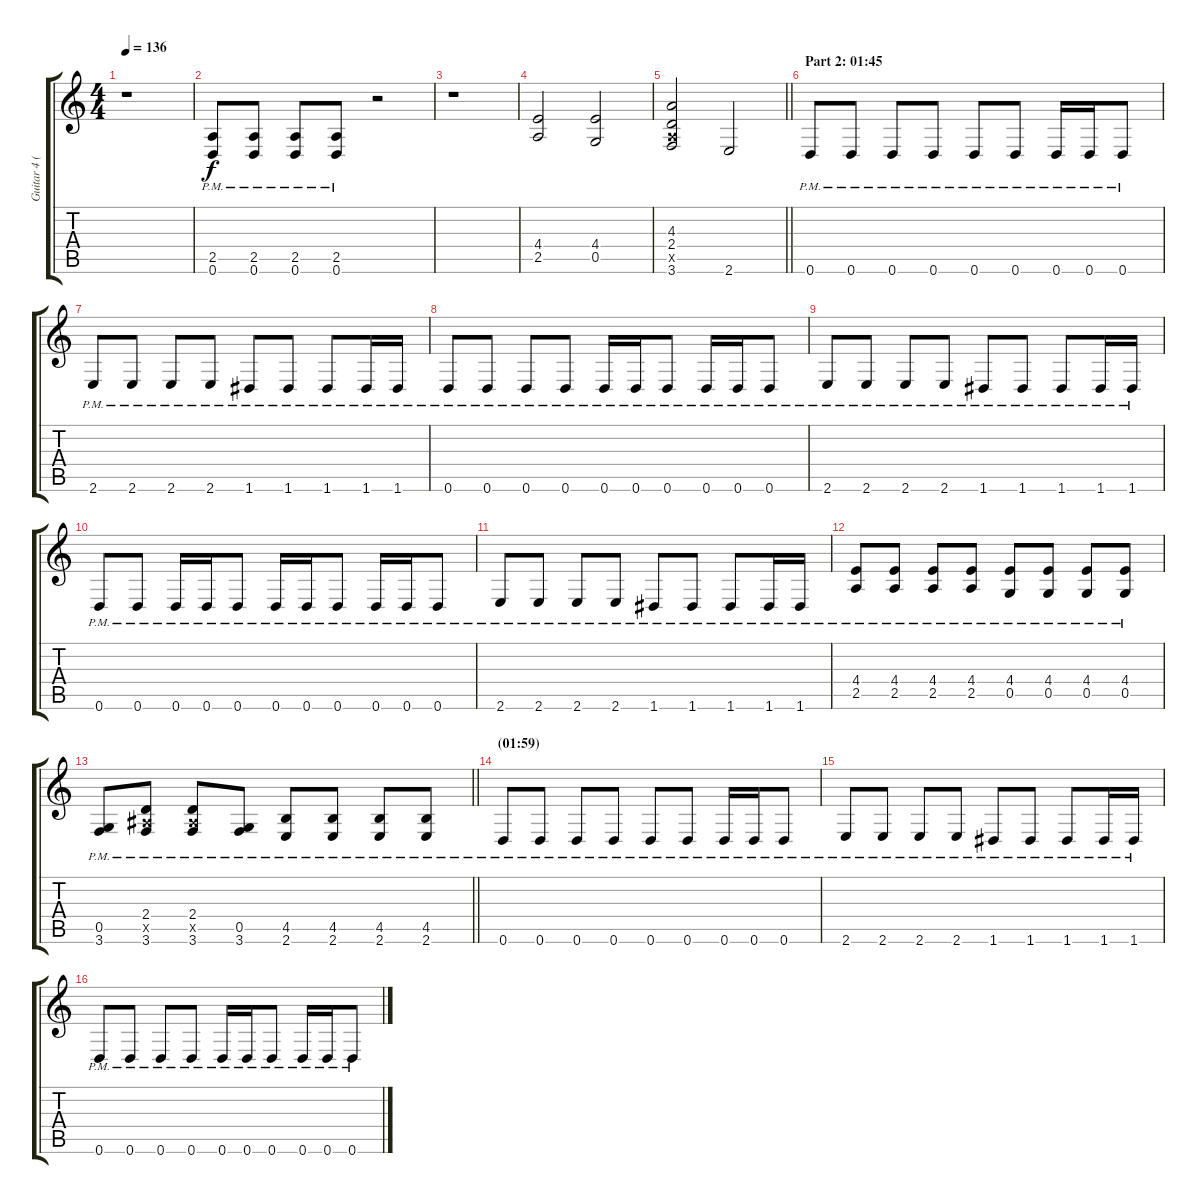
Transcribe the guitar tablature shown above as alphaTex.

\track ("Guitar 4 (Distortion)" "Guitar 4 (") {instrument distortionguitar}
\staff {score tabs}
\tuning (D4 A3 F3 C3 G2 D2) {hide}
\ts (4 4)
\tempo 136
\clef g2
\ks c
r.1{dy f} |
(2.5{pm} 0.6{pm}).8 (2.5{pm} 0.6{pm}).8 (2.5{pm} 0.6{pm}).8 (2.5{pm} 0.6{pm}).8 r.2 |
r.1 |
(4.4 2.5).2 (4.4 0.5).2 |
\barLineRight lightlight
(4.3 2.4 2.5{x} 3.6).2 2.6.2 |
\section ("" "Part 2: 01:45")
0.6{pm}.8 0.6{pm}.8 0.6{pm}.8 0.6{pm}.8 0.6{pm}.8 0.6{pm}.8 0.6{pm}.16 0.6{pm}.16 0.6{pm}.8 |
2.6{pm}.8 2.6{pm}.8 2.6{pm}.8 2.6{pm}.8 1.6{pm}.8 1.6{pm}.8 1.6{pm}.8 1.6{pm}.16 1.6{pm}.16 |
0.6{pm}.8 0.6{pm}.8 0.6{pm}.8 0.6{pm}.8 0.6{pm}.16 0.6{pm}.16 0.6{pm}.8 0.6{pm}.16 0.6{pm}.16 0.6{pm}.8 |
2.6{pm}.8 2.6{pm}.8 2.6{pm}.8 2.6{pm}.8 1.6{pm}.8 1.6{pm}.8 1.6{pm}.8 1.6{pm}.16 1.6{pm}.16 |
0.6{pm}.8 0.6{pm}.8 0.6{pm}.16 0.6{pm}.16 0.6{pm}.8 0.6{pm}.16 0.6{pm}.16 0.6{pm}.8 0.6{pm}.16 0.6{pm}.16 0.6{pm}.8 |
2.6{pm}.8 2.6{pm}.8 2.6{pm}.8 2.6{pm}.8 1.6{pm}.8 1.6{pm}.8 1.6{pm}.8 1.6{pm}.16 1.6{pm}.16 |
(4.4{pm} 2.5{pm}).8 (4.4{pm} 2.5{pm}).8 (4.4{pm} 2.5{pm}).8 (4.4{pm} 2.5{pm}).8 (4.4{pm} 0.5{pm}).8 (4.4{pm} 0.5{pm}).8 (4.4{pm} 0.5{pm}).8 (4.4{pm} 0.5{pm}).8 |
\barLineRight lightlight
(0.5{pm} 3.6{pm}).8 (2.4{pm} 3.5{pm x} 3.6{pm}).8 (2.4{pm} 3.5{pm x} 3.6{pm}).8 (0.5{pm} 3.6{pm}).8 (4.5{pm} 2.6{pm}).8 (4.5{pm} 2.6{pm}).8 (4.5{pm} 2.6{pm}).8 (4.5{pm} 2.6{pm}).8 |
\section ("" "(01:59)")
0.6{pm}.8 0.6{pm}.8 0.6{pm}.8 0.6{pm}.8 0.6{pm}.8 0.6{pm}.8 0.6{pm}.16 0.6{pm}.16 0.6{pm}.8 |
2.6{pm}.8 2.6{pm}.8 2.6{pm}.8 2.6{pm}.8 1.6{pm}.8 1.6{pm}.8 1.6{pm}.8 1.6{pm}.16 1.6{pm}.16 |
0.6{pm}.8 0.6{pm}.8 0.6{pm}.8 0.6{pm}.8 0.6{pm}.16 0.6{pm}.16 0.6{pm}.8 0.6{pm}.16 0.6{pm}.16 0.6{pm}.8
